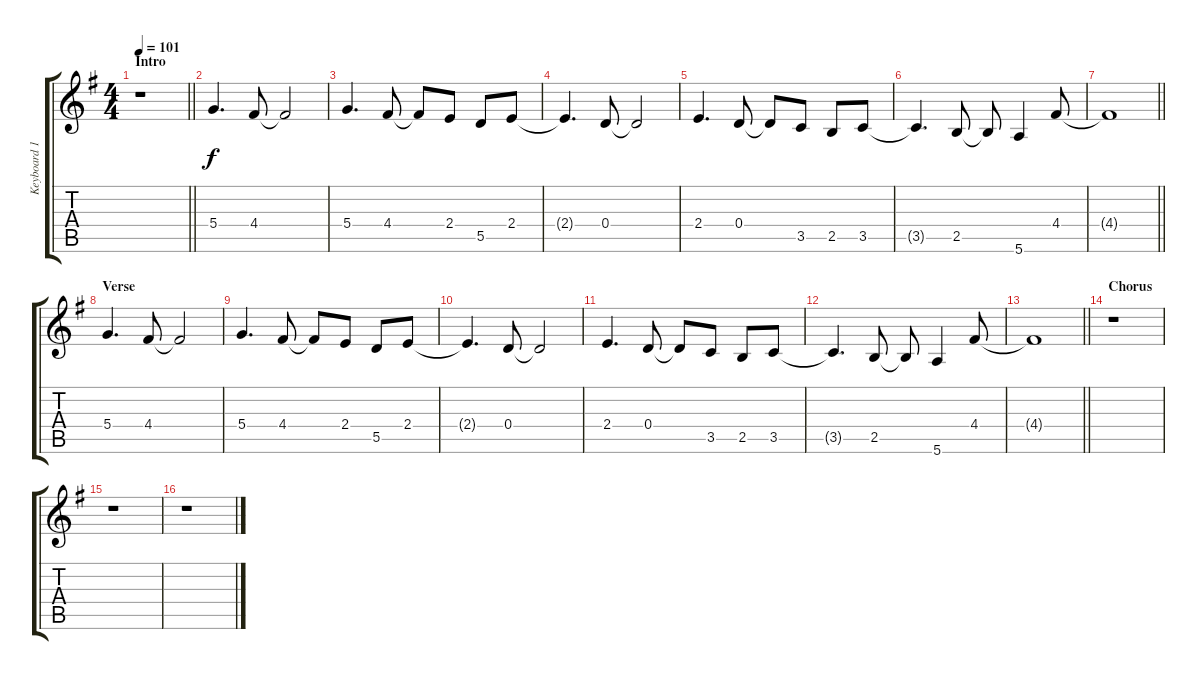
\track ("Keyboard 1 (elec.)" "Keyboard 1") {instrument acousticgrandpiano}
\staff {score tabs}
\tuning (E5 B4 G4 D4 A3 E3) {hide}
\ts (4 4)
\section ("" "Intro")
\tempo 101
\clef g2
\barLineRight lightlight
\ks eminor
r.1{dy f instrument acousticgrandpiano} |
\section ("" "")
5.4.4{d} 4.4.8 4.4{t}.2 |
5.4.4{d} 4.4.8 4.4{t}.8 2.4.8 5.5.8 2.4.8 |
2.4{t}.4{d} 0.4.8 0.4{t}.2 |
2.4.4{d} 0.4.8 0.4{t}.8 3.5.8 2.5.8 3.5.8 |
3.5{t}.4{d} 2.5.8 2.5{t}.8 5.6.4 4.4.8 |
\barLineRight lightlight
4.4{t}.1 |
\section ("" "Verse")
5.4.4{d} 4.4.8 4.4{t}.2 |
5.4.4{d} 4.4.8 4.4{t}.8 2.4.8 5.5.8 2.4.8 |
2.4{t}.4{d} 0.4.8 0.4{t}.2 |
2.4.4{d} 0.4.8 0.4{t}.8 3.5.8 2.5.8 3.5.8 |
3.5{t}.4{d} 2.5.8 2.5{t}.8 5.6.4 4.4.8 |
\barLineRight lightlight
4.4{t}.1 |
\section ("" "Chorus")
r.1 |
r.1 |
r.1
